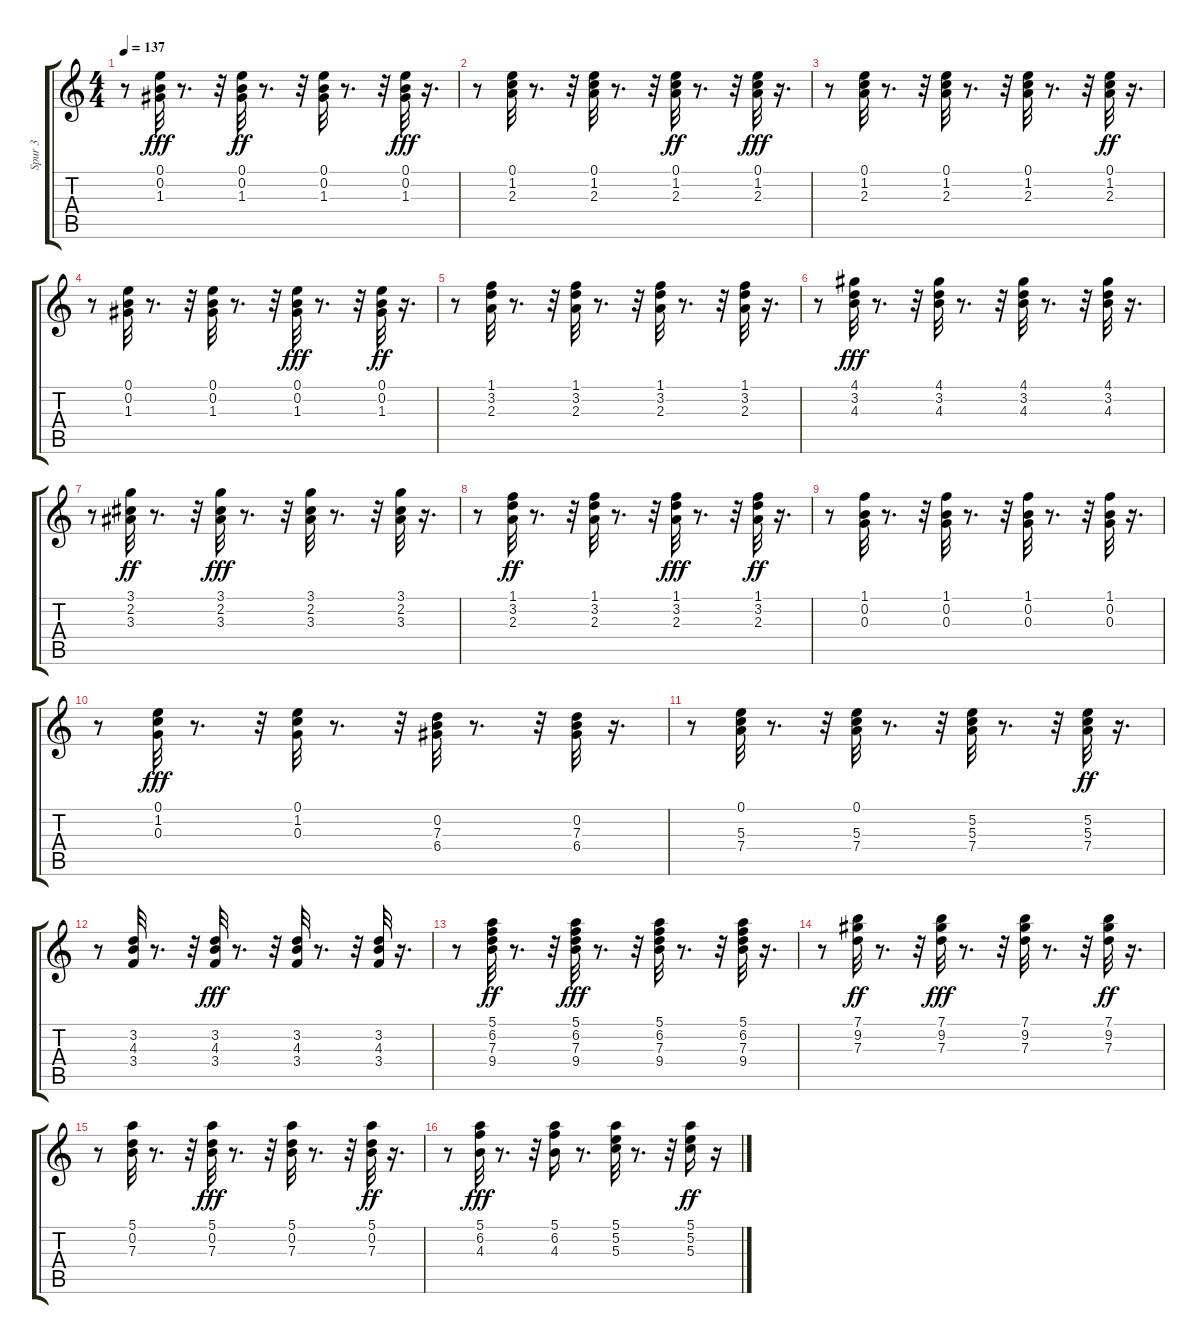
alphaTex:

\track ("Spur 3" "Spur 3") {instrument acousticguitarnylon}
\staff {score tabs}
\tuning (E4 B3 G3 D3 A2 E2) {hide}
\ts (4 4)
\tempo 137
\clef g2
\ks c
r.8{dy ff} (0.1 0.2 1.3).32{dy fff} r.8{d} r.32 (0.1 0.2 1.3).32{dy ff} r.8{d} r.32 (0.1 0.2 1.3).32 r.8{d} r.32 (0.1 0.2 1.3).32{dy fff} r.16{d} |
r.8 (0.1 1.2 2.3).32 r.8{d} r.32 (0.1 1.2 2.3).32 r.8{d} r.32 (0.1 1.2 2.3).32{dy ff} r.8{d} r.32 (0.1 1.2 2.3).32{dy fff} r.16{d} |
r.8 (0.1 1.2 2.3).32 r.8{d} r.32 (0.1 1.2 2.3).32 r.8{d} r.32 (0.1 1.2 2.3).32 r.8{d} r.32 (0.1 1.2 2.3).32{dy ff} r.16{d} |
r.8 (0.1 0.2 1.3).32 r.8{d} r.32 (0.1 0.2 1.3).32 r.8{d} r.32 (0.1 0.2 1.3).32{dy fff} r.8{d} r.32 (0.1 0.2 1.3).32{dy ff} r.16{d} |
r.8 (1.1 3.2 2.3).32 r.8{d} r.32 (1.1 3.2 2.3).32 r.8{d} r.32 (1.1 3.2 2.3).32 r.8{d} r.32 (1.1 3.2 2.3).32 r.16{d} |
r.8 (4.1 3.2 4.3).32{dy fff} r.8{d} r.32 (4.1 3.2 4.3).32 r.8{d} r.32 (4.1 3.2 4.3).32 r.8{d} r.32 (4.1 3.2 4.3).32 r.16{d} |
r.8 (3.1 2.2 3.3).32{dy ff} r.8{d} r.32 (3.1 2.2 3.3).32{dy fff} r.8{d} r.32 (3.1 2.2 3.3).32 r.8{d} r.32 (3.1 2.2 3.3).32 r.16{d} |
r.8 (1.1 3.2 2.3).32{dy ff} r.8{d} r.32 (1.1 3.2 2.3).32 r.8{d} r.32 (1.1 3.2 2.3).32{dy fff} r.8{d} r.32 (1.1 3.2 2.3).32{dy ff} r.16{d} |
r.8 (1.1 0.2 0.3).32 r.8{d} r.32 (1.1 0.2 0.3).32 r.8{d} r.32 (1.1 0.2 0.3).32 r.8{d} r.32 (1.1 0.2 0.3).32 r.16{d} |
r.8 (0.1 1.2 0.3).32{dy fff} r.8{d} r.32 (0.1 1.2 0.3).32 r.8{d} r.32 (0.2 7.3 6.4).32 r.8{d} r.32 (0.2 7.3 6.4).32 r.16{d} |
r.8 (0.1 5.3 7.4).32 r.8{d} r.32 (0.1 5.3 7.4).32 r.8{d} r.32 (5.2 5.3 7.4).32 r.8{d} r.32 (5.2 5.3 7.4).32{dy ff} r.16{d} |
r.8 (3.2 4.3 3.4).32 r.8{d} r.32 (3.2 4.3 3.4).32{dy fff} r.8{d} r.32 (3.2 4.3 3.4).32 r.8{d} r.32 (3.2 4.3 3.4).32 r.16{d} |
r.8 (5.1 6.2 7.3 9.4).32{dy ff} r.8{d} r.32 (5.1 6.2 7.3 9.4).32{dy fff} r.8{d} r.32 (5.1 6.2 7.3 9.4).32 r.8{d} r.32 (5.1 6.2 7.3 9.4).32 r.16{d} |
r.8 (7.1 9.2 7.3).32{dy ff} r.8{d} r.32 (7.1 9.2 7.3).32{dy fff} r.8{d} r.32 (7.1 9.2 7.3).32 r.8{d} r.32 (7.1 9.2 7.3).32{dy ff} r.16{d} |
r.8 (5.1 0.2 7.3).32 r.8{d} r.32 (5.1 0.2 7.3).32{dy fff} r.8{d} r.32 (5.1 0.2 7.3).32 r.8{d} r.32 (5.1 0.2 7.3).32{dy ff} r.16{d} |
r.8 (5.1 6.2 4.3).32{dy fff} r.8{d} r.32 (5.1 6.2 4.3).16 r.8{d} (5.1 5.2 5.3).32 r.8{d} r.32 (5.1 5.2 5.3).16{dy ff} r.16
